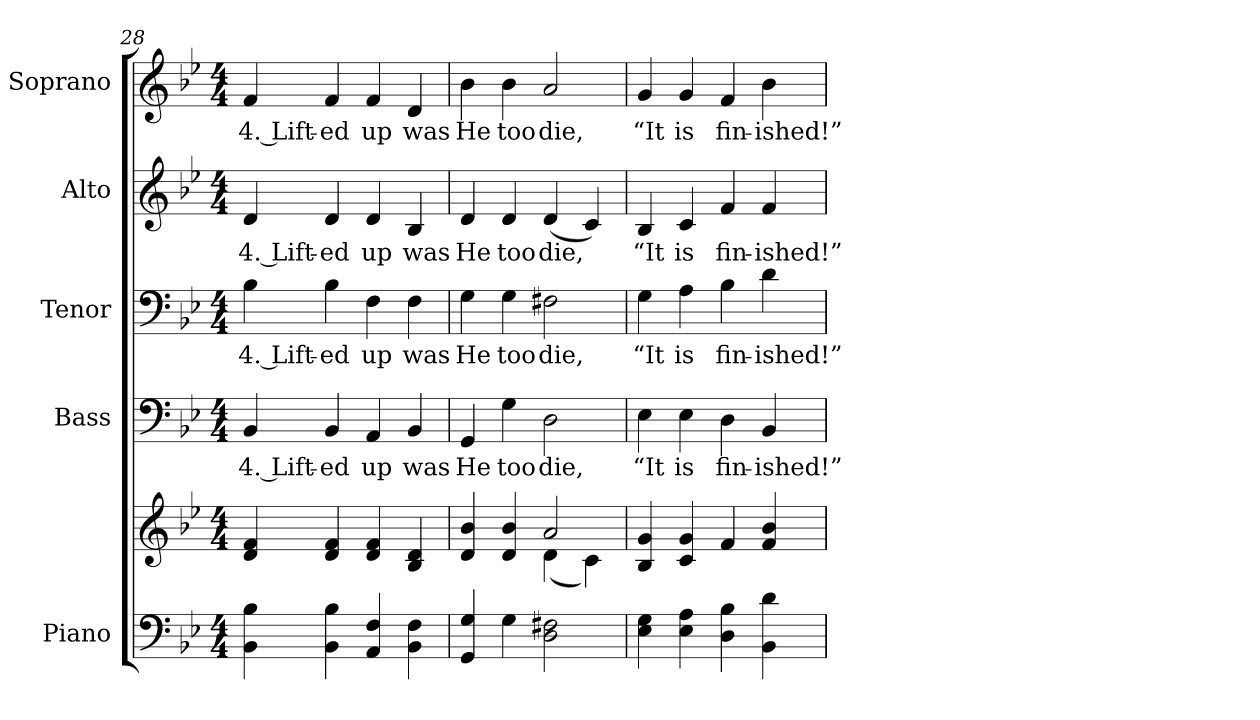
**kern	**kern	**kern	**text	**kern	**text	**kern	**text	**kern	**text
*part5	*part5	*part4	*part4	*part3	*part3	*part2	*part2	*part1	*part1
*staff6	*staff5	*staff4	*staff4	*staff3	*staff3	*staff2	*staff2	*staff1	*staff1
*I"Piano	*	*I"Bass	*	*I"Tenor	*	*I"Alto	*	*I"Soprano	*
*I'Pno.	*	*I'B.	*	*I'T.	*	*I'A.	*	*I'S.	*
*clefF4	*clefG2	*clefF4	*	*clefF4	*	*clefG2	*	*clefG2	*
*k[b-e-]	*k[b-e-]	*k[b-e-]	*	*k[b-e-]	*	*k[b-e-]	*	*k[b-e-]	*
*B-:	*B-:	*B-:	*	*B-:	*	*B-:	*	*B-:	*
*M4/4	*M4/4	*M4/4	*	*M4/4	*	*M4/4	*	*M4/4	*
=28	=28	=28	=28	=28	=28	=28	=28	=28	=28
!	!	!	!LO:LY:b:color=#000000	!	!	!	!	!	!
!	!	!	!	!	!LO:LY:b:color=#000000	!	!	!	!
!	!	!	!	!	!	!	!LO:LY:b:color=#000000	!	!
!	!	!	!	!	!	!	!	!	!LO:LY:b:color=#000000
4BB-i\ 4B-i	4di/ 4fi	4BB-i/	4. Lift-	4B-i\	4. Lift-	4di/	4. Lift-	4fi/	4. Lift-
!	!	!	!LO:LY:b:color=#000000	!	!	!	!	!	!
!	!	!	!	!	!LO:LY:b:color=#000000	!	!	!	!
!	!	!	!	!	!	!	!LO:LY:b:color=#000000	!	!
!	!	!	!	!	!	!	!	!	!LO:LY:b:color=#000000
4BB-i\ 4B-i	4di/ 4fi	4BB-i/	-ed	4B-i\	-ed	4di/	-ed	4fi/	-ed
!	!	!	!LO:LY:b:color=#000000	!	!	!	!	!	!
!	!	!	!	!	!LO:LY:b:color=#000000	!	!	!	!
!	!	!	!	!	!	!	!LO:LY:b:color=#000000	!	!
!	!	!	!	!	!	!	!	!	!LO:LY:b:color=#000000
4AAi/ 4Fi	4di/ 4fi	4AAi/	up	4Fi\	up	4di/	up	4fi/	up
!	!	!	!LO:LY:b:color=#000000	!	!	!	!	!	!
!	!	!	!	!	!LO:LY:b:color=#000000	!	!	!	!
!	!	!	!	!	!	!	!LO:LY:b:color=#000000	!	!
!	!	!	!	!	!	!	!	!	!LO:LY:b:color=#000000
4BB-i\ 4Fi	4B-i/ 4di	4BB-i/	was	4Fi\	was	4B-i/	was	4di/	was
=29	=29	=29	=29	=29	=29	=29	=29	=29	=29
*	*^	*	*	*	*	*	*	*	*
!	!	!	!	!LO:LY:b:color=#000000	!	!	!	!	!	!
!	!	!	!	!	!	!LO:LY:b:color=#000000	!	!	!	!
!	!	!	!	!	!	!	!	!LO:LY:b:color=#000000	!	!
!	!	!	!	!	!	!	!	!	!	!LO:LY:b:color=#000000
4GGi/ 4Gi	4di/ 4b-i	2ryy	4GGi/	He	4Gi\	He	4di/	He	4b-i\	He
!	!	!	!	!LO:LY:b:color=#000000	!	!	!	!	!	!
!	!	!	!	!	!	!LO:LY:b:color=#000000	!	!	!	!
!	!	!	!	!	!	!	!	!LO:LY:b:color=#000000	!	!
!	!	!	!	!	!	!	!	!	!	!LO:LY:b:color=#000000
4Gi\	4di/ 4b-i	.	4Gi\	too	4Gi\	too	4di/	too	4b-i\	too
!	!	!	!	!LO:LY:b:color=#000000	!	!	!	!	!	!
!	!	!	!	!	!	!LO:LY:b:color=#000000	!	!	!	!
!	!	!	!	!	!	!	!	!LO:LY:b:color=#000000	!	!
!	!	!	!	!	!	!	!	!	!	!LO:LY:b:color=#000000
2Di\ 2F#Xi	2ai/	(4di\	2Di\	die,	2F#Xi\	die,	(4di/	die,	2ai/	die,
.	.	4ci\)	.	.	.	.	4ci/)	.	.	.
*	*v	*v	*	*	*	*	*	*	*	*
!!LO:PB:g=z
=30	=30	=30	=30	=30	=30	=30	=30	=30	=30
*	*^	*	*	*	*	*	*	*	*
!	!	!	!	!LO:LY:b:color=#000000	!	!	!	!	!	!
*	*v	*v	*	*	*	*	*	*	*	*
*	*^	*	*	*	*	*	*	*	*
!	!	!	!	!	!	!LO:LY:b:color=#000000	!	!	!	!
*	*v	*v	*	*	*	*	*	*	*	*
*	*^	*	*	*	*	*	*	*	*
!	!	!	!	!	!	!	!	!LO:LY:b:color=#000000	!	!
*	*v	*v	*	*	*	*	*	*	*	*
*	*^	*	*	*	*	*	*	*	*
!	!	!	!	!	!	!	!	!	!	!LO:LY:b:color=#000000
*	*v	*v	*	*	*	*	*	*	*	*
4E-i\ 4Gi	4B-i/ 4gi	4E-i\	“It	4Gi\	“It	4B-i/	“It	4gi/	“It
!	!	!	!LO:LY:b:color=#000000	!	!	!	!	!	!
!	!	!	!	!	!LO:LY:b:color=#000000	!	!	!	!
!	!	!	!	!	!	!	!LO:LY:b:color=#000000	!	!
!	!	!	!	!	!	!	!	!	!LO:LY:b:color=#000000
4E-i\ 4Ai	4ci/ 4gi	4E-i\	is	4Ai\	is	4ci/	is	4gi/	is
!	!	!	!LO:LY:b:color=#000000	!	!	!	!	!	!
!	!	!	!	!	!LO:LY:b:color=#000000	!	!	!	!
!	!	!	!	!	!	!	!LO:LY:b:color=#000000	!	!
!	!	!	!	!	!	!	!	!	!LO:LY:b:color=#000000
4Di\ 4B-i	4fi/	4Di\	fin-	4B-i\	fin-	4fi/	fin-	4fi/	fin-
!	!	!	!LO:LY:b:color=#000000	!	!	!	!	!	!
!	!	!	!	!	!LO:LY:b:color=#000000	!	!	!	!
!	!	!	!	!	!	!	!LO:LY:b:color=#000000	!	!
!	!	!	!	!	!	!	!	!	!LO:LY:b:color=#000000
4BB-i\ 4di	4fi/ 4b-i	4BB-i/	-ished!”	4di\	-ished!”	4fi/	-ished!”	4b-i\	-ished!”
=	=	=	=	=	=	=	=	=	=
*-	*-	*-	*-	*-	*-	*-	*-	*-	*-
